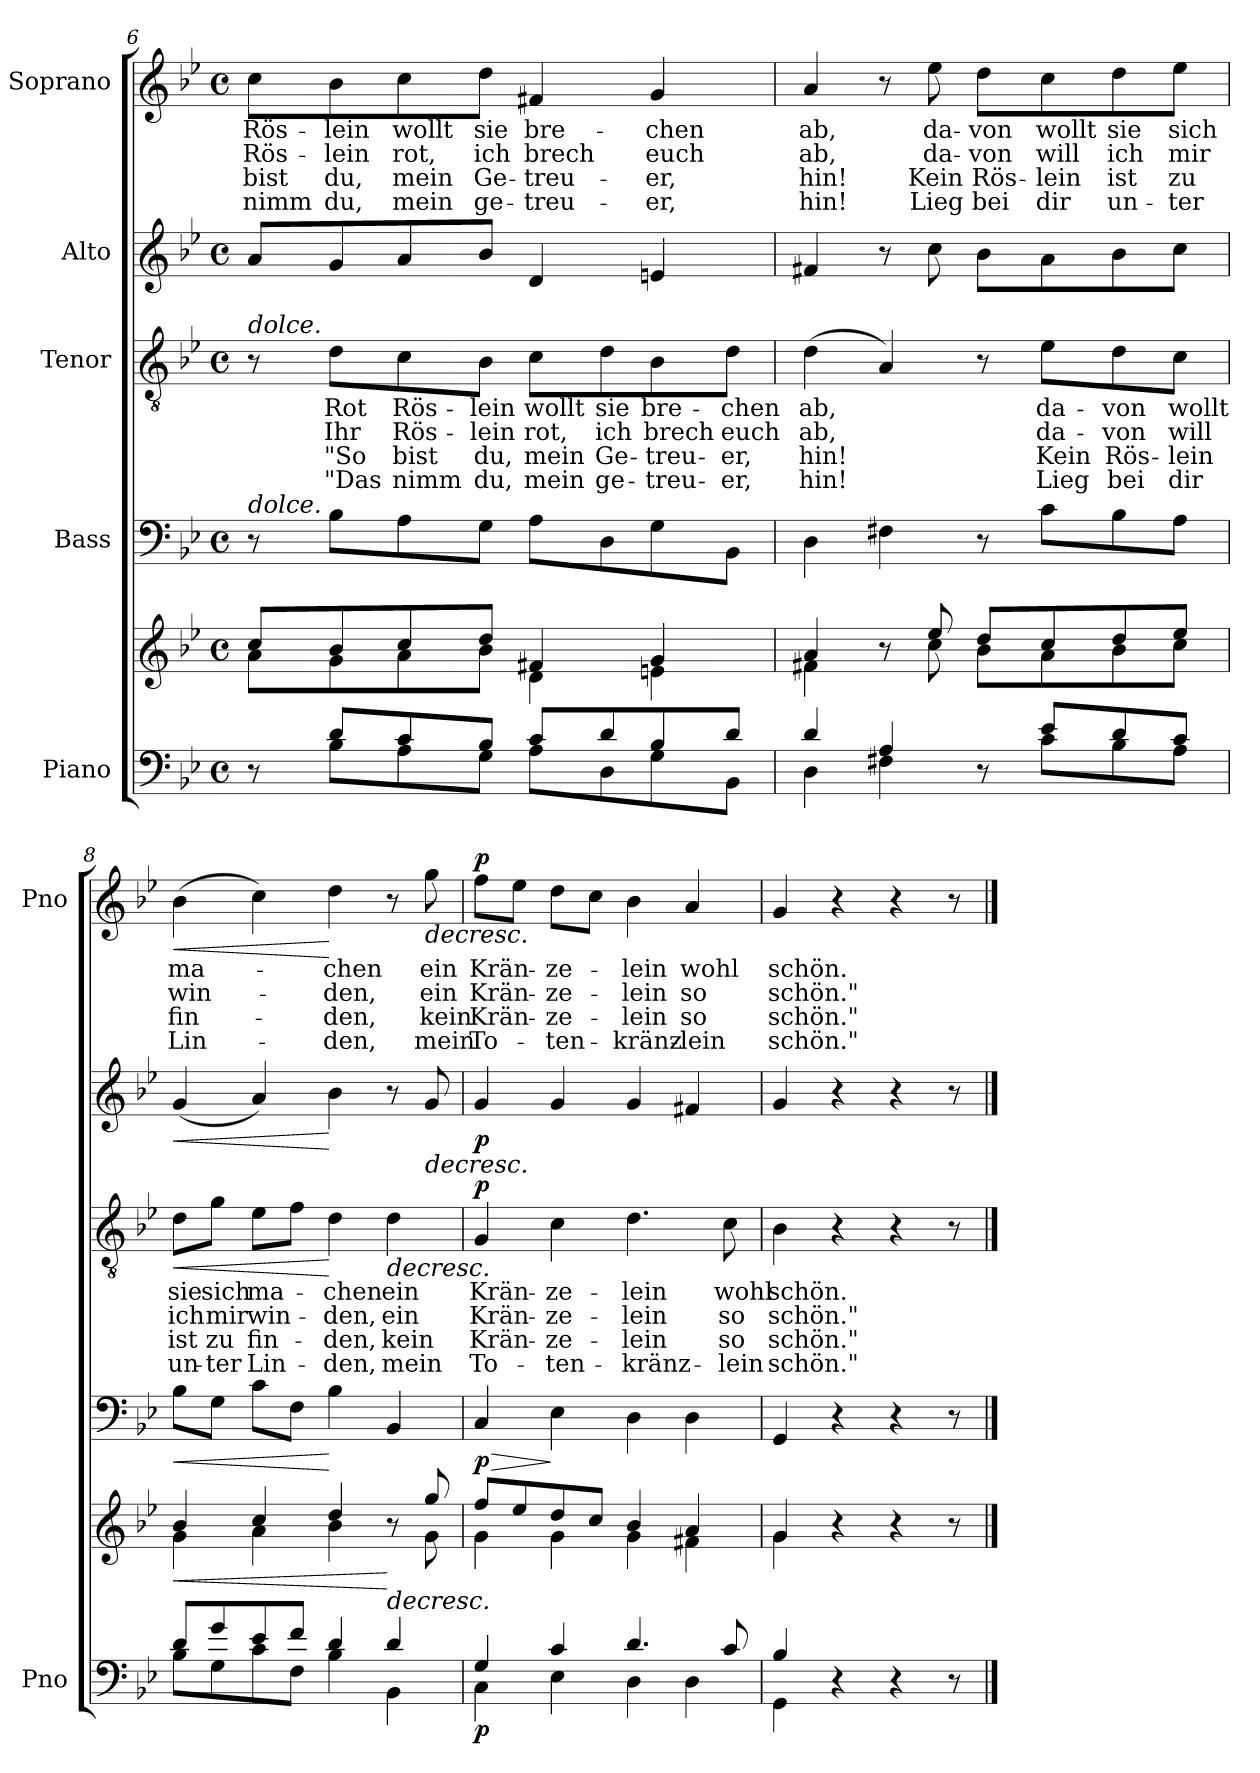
**kern	**kern	**dynam	**kern	**dynam	**kern	**text	**text	**text	**text	**dynam	**kern	**dynam	**kern	**text	**text	**text	**text	**dynam
*part5	*part5	*part5	*part4	*part4	*part3	*part3	*part3	*part3	*part3	*part3	*part2	*part2	*part1	*part1	*part1	*part1	*part1	*part1
*staff6	*staff5	*staff5/6	*staff4	*staff4	*staff3	*staff3	*staff3	*staff3	*staff3	*staff3	*staff2	*staff2	*staff1	*staff1	*staff1	*staff1	*staff1	*staff1
*I"Piano	*	*	*I"Bass	*	*I"Tenor	*	*	*	*	*	*I"Alto	*	*I"Soprano	*	*	*	*	*
*I'Pno	*	*	*	*	*	*	*	*	*	*	*	*	*I'Pno	*	*	*	*	*
!!LO:PB:g=z
*clefF4	*clefG2	*	*clefF4	*	*clefGv2	*	*	*	*	*	*clefG2	*	*clefG2	*	*	*	*	*
*k[b-e-]	*k[b-e-]	*	*k[b-e-]	*	*k[b-e-]	*	*	*	*	*	*k[b-e-]	*	*k[b-e-]	*	*	*	*	*
*g:	*g:	*	*g:	*	*g:	*	*	*	*	*	*g:	*	*g:	*	*	*	*	*
*M4/4	*M4/4	*	*M4/4	*	*M4/4	*	*	*	*	*	*M4/4	*	*M4/4	*	*	*	*	*
*met(c)	*met(c)	*	*met(c)	*	*met(c)	*	*	*	*	*	*met(c)	*	*met(c)	*	*	*	*	*
=6	=6	=6	=6	=6	=6	=6	=6	=6	=6	=6	=6	=6	=6	=6	=6	=6	=6	=6
*^	*^	*	*	*	*	*	*	*	*	*	*	*	*	*	*	*	*	*
!	!	!	!	!	!	!	!LO:TX:a:i:t=dolce.	!	!	!	!	!	!	!	!	!	!	!	!	!
!	!	!	!	!	!LO:TX:a:i:t=dolce.	!	!	!	!	!	!	!	!	!	!	!	!	!	!	!
!	!	!	!	!	!	!	!	!	!	!	!	!	!	!	!	!LO:LY:b	!LO:LY:b	!LO:LY:b	!LO:LY:b	!
8r	8ryy	8cc/L	8a\L	.	8r	.	8r	.	.	.	.	.	8a/L	.	8cc\L	Rös-	Rös-	bist	nimm	.
!	!	!	!	!	!	!	!	!LO:LY:b	!LO:LY:b	!LO:LY:b	!LO:LY:b	!	!	!	!	!LO:LY:b	!LO:LY:b	!LO:LY:b	!LO:LY:b	!
8d/L	8B-\L	8b-/	8g\	.	8B-\L	.	8d\L	Rot	Ihr	"So	"Das	.	8g/	.	8b-\	-lein	-lein	du,	du,	.
!	!	!	!	!	!	!	!	!LO:LY:b	!LO:LY:b	!LO:LY:b	!LO:LY:b	!	!	!	!	!LO:LY:b	!LO:LY:b	!LO:LY:b	!LO:LY:b	!
8c/	8A\	8cc/	8a\	.	8A\	.	8c\	Rös-	Rös-	bist	nimm	.	8a/	.	8cc\	wollt	rot,	mein	mein	.
!	!	!	!	!	!	!	!	!LO:LY:b	!LO:LY:b	!LO:LY:b	!LO:LY:b	!	!	!	!	!LO:LY:b	!LO:LY:b	!LO:LY:b	!LO:LY:b	!
8B-/J	8G\J	8dd/J	8b-\J	.	8G\J	.	8B-\J	-lein	-lein	du,	du,	.	8b-/J	.	8dd\J	sie	ich	Ge-	ge-	.
!	!	!	!	!	!	!	!	!LO:LY:b	!LO:LY:b	!LO:LY:b	!LO:LY:b	!	!	!	!	!LO:LY:b	!LO:LY:b	!LO:LY:b	!LO:LY:b	!
8c/L	8A\L	4f#X/	4d\	.	8A\L	.	8c\L	wollt	rot,	mein	mein	.	4d/	.	4f#X/	bre-	brech	-treu-	-treu-	.
!	!	!	!	!	!	!	!	!LO:LY:b	!LO:LY:b	!LO:LY:b	!LO:LY:b	!	!	!	!	!	!	!	!	!
8d/	8D\	.	.	.	8D\	.	8d\	sie	ich	Ge-	ge-	.	.	.	.	.	.	.	.	.
!	!	!	!	!	!	!	!	!LO:LY:b	!LO:LY:b	!LO:LY:b	!LO:LY:b	!	!	!	!	!LO:LY:b	!LO:LY:b	!LO:LY:b	!LO:LY:b	!
8B-/	8G\	4g/	4en\	.	8G\	.	8B-\	bre-	brech	-treu-	-treu-	.	4en/	.	4g/	-chen	euch	-er,	-er,	.
!	!	!	!	!	!	!	!	!LO:LY:b	!LO:LY:b	!LO:LY:b	!LO:LY:b	!	!	!	!	!	!	!	!	!
8d/J	8BB-\J	.	.	.	8BB-\J	.	8d\J	-chen	euch	-er,	-er,	.	.	.	.	.	.	.	.	.
=7	=7	=7	=7	=7	=7	=7	=7	=7	=7	=7	=7	=7	=7	=7	=7	=7	=7	=7	=7	=7
!	!	!	!	!	!	!	!	!LO:LY:b	!LO:LY:b	!LO:LY:b	!LO:LY:b	!	!	!	!	!LO:LY:b	!LO:LY:b	!LO:LY:b	!LO:LY:b	!
4d/	4D\	4a/	4f#X\	.	4D\	.	(>4d\	ab,	ab,	hin!	hin!	.	4f#X/	.	4a/	ab,	ab,	hin!	hin!	.
4A/	4F#X\	8r	8ryy	.	4F#X\	.	4A/)	.	.	.	.	.	8r	.	8r	.	.	.	.	.
!	!	!	!	!	!	!	!	!	!	!	!	!	!	!	!	!LO:LY:b	!LO:LY:b	!LO:LY:b	!LO:LY:b	!
.	.	8ee-/	8cc\	.	.	.	.	.	.	.	.	.	8cc\	.	8ee-\	da-	da-	Kein	Lieg	.
!	!	!	!	!	!	!	!	!	!	!	!	!	!	!	!	!LO:LY:b	!LO:LY:b	!LO:LY:b	!LO:LY:b	!
8r	8ryy	8dd/L	8b-\L	.	8r	.	8r	.	.	.	.	.	8b-\L	.	8dd\L	-von	-von	Rös-	bei	.
!	!	!	!	!	!	!	!	!LO:LY:b	!LO:LY:b	!LO:LY:b	!LO:LY:b	!	!	!	!	!LO:LY:b	!LO:LY:b	!LO:LY:b	!LO:LY:b	!
8e-/L	8c\L	8cc/	8a\	.	8c\L	.	8e-\L	da-	da-	Kein	Lieg	.	8a\	.	8cc\	wollt	will	-lein	dir	.
!	!	!	!	!	!	!	!	!LO:LY:b	!LO:LY:b	!LO:LY:b	!LO:LY:b	!	!	!	!	!LO:LY:b	!LO:LY:b	!LO:LY:b	!LO:LY:b	!
8d/	8B-\	8dd/	8b-\	.	8B-\	.	8d\	-von	-von	Rös-	bei	.	8b-\	.	8dd\	sie	ich	ist	un-	.
!	!	!	!	!	!	!	!	!LO:LY:b	!LO:LY:b	!LO:LY:b	!LO:LY:b	!	!	!	!	!LO:LY:b	!LO:LY:b	!LO:LY:b	!LO:LY:b	!
8c/J	8A\J	8ee-/J	8cc\J	.	8A\J	.	8c\J	wollt	will	-lein	dir	.	8cc\J	.	8ee-\J	sich	mir	zu	-ter	.
!!LO:PB:g=z
=8	=8	=8	=8	=8	=8	=8	=8	=8	=8	=8	=8	=8	=8	=8	=8	=8	=8	=8	=8	=8
!	!	!	!	!LO:HP:b	!	!LO:HP:b	!	!LO:LY:b	!LO:LY:b	!LO:LY:b	!LO:LY:b	!LO:HP:b	!	!LO:HP:b	!	!LO:LY:b	!LO:LY:b	!LO:LY:b	!LO:LY:b	!LO:HP:b
8d/L	8B-\L	4b-/	4g\	<	8B-\L	<	8d\L	sie	ich	ist	un-	<	(<4g/	<	(>4b-\	ma-	win-	fin-	Lin-	<
!	!	!	!	!	!	!	!	!LO:LY:b	!LO:LY:b	!LO:LY:b	!LO:LY:b	!	!	!	!	!	!	!	!	!
8g/	8G\	.	.	.	8G\J	.	8g\J	sich	mir	zu	-ter	.	.	.	.	.	.	.	.	.
!	!	!	!	!	!	!	!	!LO:LY:b	!LO:LY:b	!LO:LY:b	!LO:LY:b	!	!	!	!	!	!	!	!	!
8e-/	8c\	4cc/	4a\	.	8c\L	.	8e-\L	ma-	win-	fin-	Lin-	.	4a/)	.	4cc\)	.	.	.	.	.
8f/J	8F\J	.	.	.	8F\J	.	8f\J	.	.	.	.	.	.	.	.	.	.	.	.	.
!	!	!	!	!	!	!	!	!LO:LY:b	!LO:LY:b	!LO:LY:b	!LO:LY:b	!	!	!	!	!LO:LY:b	!LO:LY:b	!LO:LY:b	!LO:LY:b	!
4d/	4B-\	4dd/	4b-\	.	4B-\	[	4d\	-chen	-den,	-den,	-den,	[	4b-\	[	4dd\	-chen	-den,	-den,	-den,	[
!	!	!	!	!LO:HP:n=1:b	!	!	!	!LO:LY:b	!LO:LY:b	!LO:LY:b	!LO:LY:b	!LO:HP:b	!	!	!	!	!	!	!	!
4d/	4BB-\	8r	8ryy	[ >	4BB-/	.	4d\	ein	ein	kein	mein	>	8r	.	8r	.	.	.	.	.
!	!	!	!	!	!	!	!	!	!	!	!	!	!	!LO:HP:b	!	!LO:LY:b	!LO:LY:b	!LO:LY:b	!LO:LY:b	!LO:HP:b
.	.	8gg/	8g\	.	.	.	.	.	.	.	.	.	8g/	>	8gg\	ein	ein	kein	mein	>
=9	=9	=9	=9	=9	=9	=9	=9	=9	=9	=9	=9	=9	=9	=9	=9	=9	=9	=9	=9	=9
!	!	!	!	!LO:DY:b=2	!	!LO:HP:b	!	!LO:LY:b	!LO:LY:b	!LO:LY:b	!LO:LY:b	!	!	!	!	!LO:LY:b	!LO:LY:b	!LO:LY:b	!LO:LY:b	!
!	!	!	!	!	!	!LO:DY:n=1:b	!	!	!	!	!	!LO:DY:b	!	!LO:DY:b	!	!	!	!	!	!LO:DY:b
4G/	4C\	8ff/L	4g\	p	4C/	> p	4G/	Krän-	Krän-	Krän-	To-	p	4g/	p	8ff\L	Krän-	Krän-	Krän-	To-	p
.	.	8ee-/	.	.	.	.	.	.	.	.	.	.	.	.	8ee-\J	.	.	.	.	]
!	!	!	!	!	!	!	!	!LO:LY:b	!LO:LY:b	!LO:LY:b	!LO:LY:b	!	!	!	!	!LO:LY:b	!LO:LY:b	!LO:LY:b	!LO:LY:b	!
4c/	4E-\	8dd/	4g\	]	4E-\	]	4c\	-ze-	-ze-	-ze-	-ten-	]	4g/	]	8dd\L	-ze-	-ze-	-ze-	-ten-	.
.	.	8cc/J	.	.	.	.	.	.	.	.	.	.	.	.	8cc\J	.	.	.	.	.
!	!	!	!	!	!	!	!	!LO:LY:b	!LO:LY:b	!LO:LY:b	!LO:LY:b	!	!	!	!	!LO:LY:b	!LO:LY:b	!LO:LY:b	!LO:LY:b	!
4.d/	4D\	4b-/	4g\	.	4D\	.	4.d\	-lein	-lein	-lein	-kränz-	.	4g/	.	4b-\	-lein	-lein	-lein	-kränz-	.
!	!	!	!	!	!	!	!	!	!	!	!	!	!	!	!	!LO:LY:b	!LO:LY:b	!LO:LY:b	!LO:LY:b	!
.	4D\	4a/	4f#X\	.	4D\	.	.	.	.	.	.	.	4f#X/	.	4a/	wohl	so	so	-lein	.
!	!	!	!	!	!	!	!	!LO:LY:b	!LO:LY:b	!LO:LY:b	!LO:LY:b	!	!	!	!	!	!	!	!	!
8c/	.	.	.	.	.	.	8c\	wohl	so	so	-lein	.	.	.	.	.	.	.	.	.
=10	=10	=10	=10	=10	=10	=10	=10	=10	=10	=10	=10	=10	=10	=10	=10	=10	=10	=10	=10	=10
!	!	!	!	!	!	!	!	!LO:LY:b	!LO:LY:b	!LO:LY:b	!LO:LY:b	!	!	!	!	!LO:LY:b	!LO:LY:b	!LO:LY:b	!LO:LY:b	!
4B-/	4GG\	4g/	4g\	.	4GG/	.	4B-\	schön.	schön."	schön."	schön."	.	4g/	.	4g/	schön.	schön."	schön."	schön."	.
4r	2ryy	4r	2ryy	.	4r	.	4r	.	.	.	.	.	4r	.	4r	.	.	.	.	.
4r	.	4r	.	.	4r	.	4r	.	.	.	.	.	4r	.	4r	.	.	.	.	.
8r	8ryy	8r	8ryy	.	8r	.	8r	.	.	.	.	.	8r	.	8r	.	.	.	.	.
*v	*v	*	*	*	*	*	*	*	*	*	*	*	*	*	*	*	*	*	*	*
*	*v	*v	*	*	*	*	*	*	*	*	*	*	*	*	*	*	*	*	*
==	==	==	==	==	==	==	==	==	==	==	==	==	==	==	==	==	==	==
*-	*-	*-	*-	*-	*-	*-	*-	*-	*-	*-	*-	*-	*-	*-	*-	*-	*-	*-
